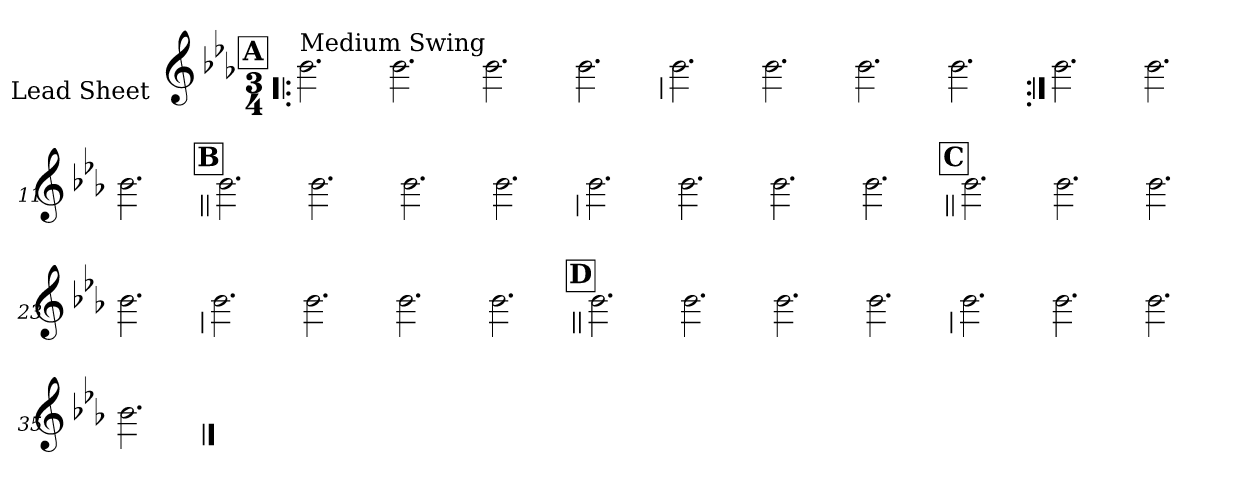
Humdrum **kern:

**kern
*part1
*staff1
*I"Lead Sheet
*stria0
*clefG2
*k[b-e-a-]
*E-:
*M3/4
!!LO:REH:place=s1:a:t=A
=1!|:
!LO:TX:a:t=Medium Swing
2.b-
=2-
2.b-
=3-
2.b-
=4-
2.b-
!!LO:LB:g=z
=5
2.b-
=6-
2.b-
=7-
2.b-
=8-
2.b-
!!LO:LB:g=z
=9:|!
2.b-
=10-
2.b-
=11-
2.b-
!!LO:LB:g=z
!!LO:REH:place=s1:a:t=B
=12||
2.b-
=13-
2.b-
=14-
2.b-
=15-
2.b-
!!LO:LB:g=z
=16
2.b-
=17-
2.b-
=18-
2.b-
=19-
2.b-
!!LO:LB:g=z
!!LO:REH:place=s1:a:t=C
=20||
2.b-
=21-
2.b-
=22-
2.b-
=23-
2.b-
!!LO:LB:g=z
=24
2.b-
=25-
2.b-
=26-
2.b-
=27-
2.b-
!!LO:LB:g=z
!!LO:REH:place=s1:a:t=D
=28||
2.b-
=29-
2.b-
=30-
2.b-
=31-
2.b-
!!LO:LB:g=z
=32
2.b-
=33-
2.b-
=34-
2.b-
=35-
2.b-
==
*-
